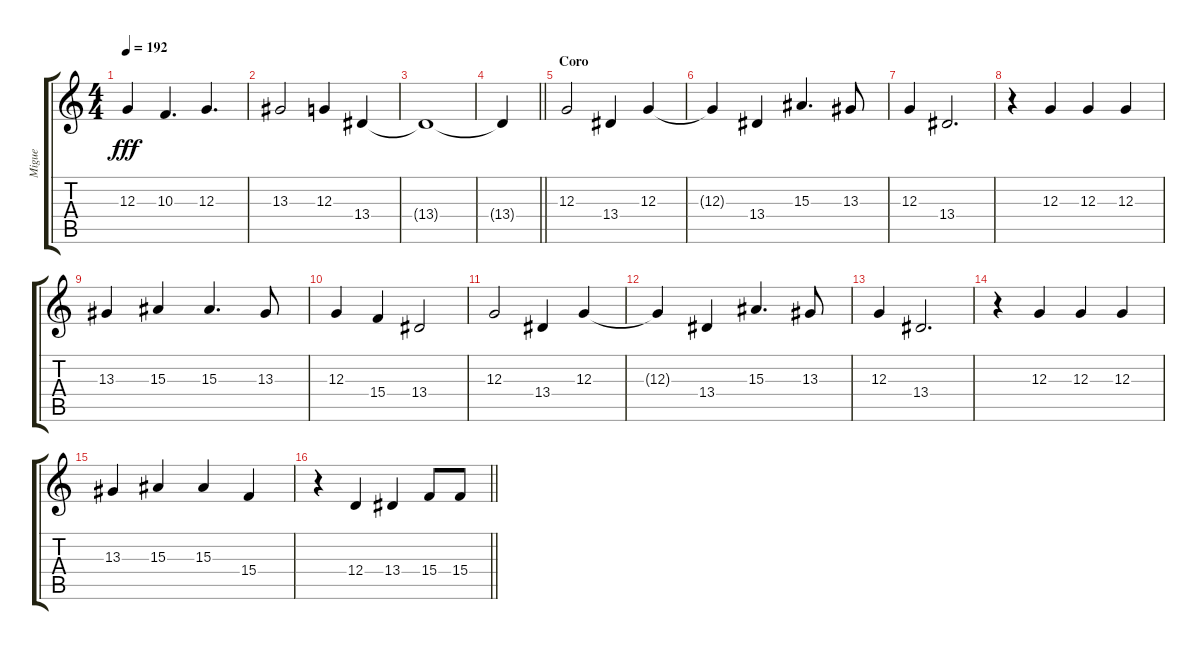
\track ("Migue" "Migue") {instrument lead2sawtooth}
\staff {score tabs}
\tuning (E4 B3 G3 D3 A2 E2) {hide}
\ts (4 4)
\tempo 192
\clef g2
\ks c
12.3{t}.4{dy fff} 10.3.4{d} 12.3.4{d} |
13.3.2 12.3.4 13.4.4 |
13.4{t}.1 |
\barLineRight lightlight
13.4{t}.4 |
\section ("" "Coro")
12.3.2 13.4.4 12.3.4 |
12.3{t}.4 13.4.4 15.3.4{d} 13.3.8 |
12.3.4 13.4.2{d} |
r.4 12.3.4 12.3.4 12.3.4 |
13.3.4 15.3.4 15.3.4{d} 13.3.8 |
12.3.4 15.4.4 13.4.2 |
12.3.2 13.4.4 12.3.4 |
12.3{t}.4 13.4.4 15.3.4{d} 13.3.8 |
12.3.4 13.4.2{d} |
r.4 12.3.4 12.3.4 12.3.4 |
13.3.4 15.3.4 15.3.4 15.4.4 |
\barLineRight lightlight
r.4 12.4.4 13.4.4 15.4.8 15.4.8
